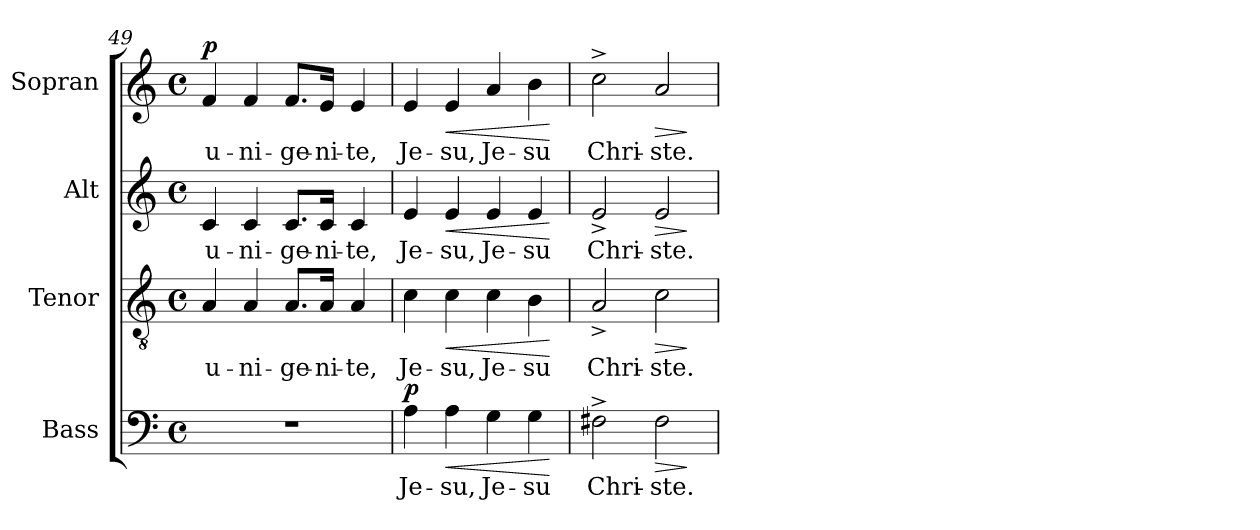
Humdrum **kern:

**kern	**text	**dynam	**kern	**text	**dynam	**kern	**text	**dynam	**kern	**text	**dynam
*part4	*part4	*part4	*part3	*part3	*part3	*part2	*part2	*part2	*part1	*part1	*part1
*staff4	*staff4	*staff4	*staff3	*staff3	*staff3	*staff2	*staff2	*staff2	*staff1	*staff1	*staff1
*I"Bass	*	*	*I"Tenor	*	*	*I"Alt	*	*	*I"Sopran	*	*
*I'B.	*	*	*I'T.	*	*	*I'A.	*	*	*I'S.	*	*
*clefF4	*	*	*clefGv2	*	*	*clefG2	*	*	*clefG2	*	*
*k[]	*	*	*k[]	*	*	*k[]	*	*	*k[]	*	*
*C:	*	*	*C:	*	*	*C:	*	*	*C:	*	*
*M4/4	*	*	*M4/4	*	*	*M4/4	*	*	*M4/4	*	*
*met(c)	*	*	*met(c)	*	*	*met(c)	*	*	*met(c)	*	*
=49	=49	=49	=49	=49	=49	=49	=49	=49	=49	=49	=49
!	!	!	!	!LO:LY:b	!	!	!LO:LY:b	!	!	!LO:LY:b	!LO:DY:a
1r	.	.	4A/	u-	.	4c/	u-	.	4f/	u-	p
!	!	!	!	!LO:LY:b	!	!	!LO:LY:b	!	!	!LO:LY:b	!
.	.	.	4A/	-ni-	.	4c/	-ni-	.	4f/	-ni-	.
!	!	!	!	!LO:LY:b	!	!	!LO:LY:b	!	!	!LO:LY:b	!
.	.	.	8.A/L	-ge-	.	8.c/L	-ge-	.	8.f/L	-ge-	.
!	!	!	!	!LO:LY:b	!	!	!LO:LY:b	!	!	!LO:LY:b	!
.	.	.	16A/Jk	-ni-	.	16c/Jk	-ni-	.	16e/Jk	-ni-	.
!	!	!	!	!LO:LY:b	!	!	!LO:LY:b	!	!	!LO:LY:b	!
.	.	.	4A/	-te,	.	4c/	-te,	.	4e/	-te,	.
=50	=50	=50	=50	=50	=50	=50	=50	=50	=50	=50	=50
!	!LO:LY:b	!LO:DY:a	!	!LO:LY:b	!	!	!LO:LY:b	!	!	!LO:LY:b	!
4A\	Je-	p	4c\	Je-	.	4e/	Je-	.	4e/	Je-	.
!	!LO:LY:b	!LO:HP:b	!	!LO:LY:b	!LO:HP:b	!	!LO:LY:b	!LO:HP:b	!	!LO:LY:b	!LO:HP:b
4A\	-su,	<	4c\	-su,	<	4e/	-su,	<	4e/	-su,	<
!	!LO:LY:b	!	!	!LO:LY:b	!	!	!LO:LY:b	!	!	!LO:LY:b	!
4G\	Je-	.	4c\	Je-	.	4e/	Je-	.	4a/	Je-	.
!	!LO:LY:b	!	!	!LO:LY:b	!	!	!LO:LY:b	!	!	!LO:LY:b	!
4G\	-su	.	4B\	-su	.	4e/	-su	.	4b\	-su	.
.	.	[	.	.	[	.	.	[	.	.	[
=51	=51	=51	=51	=51	=51	=51	=51	=51	=51	=51	=51
!	!LO:LY:b	!	!	!LO:LY:b	!	!	!LO:LY:b	!	!	!LO:LY:b	!
2F#X^>\	Chri-	.	2A^>/	Chri-	.	2e^>/	Chri-	.	2cc^>\	Chri-	.
!	!LO:LY:b	!LO:HP:b	!	!LO:LY:b	!LO:HP:b	!	!LO:LY:b	!LO:HP:b	!	!LO:LY:b	!LO:HP:b
2F#\	-ste.	>	2c\	-ste.	>	2e/	-ste.	>	2a/	-ste.	>
.	.	]	.	.	]	.	.	]	.	.	]
=	=	=	=	=	=	=	=	=	=	=	=
*-	*-	*-	*-	*-	*-	*-	*-	*-	*-	*-	*-
